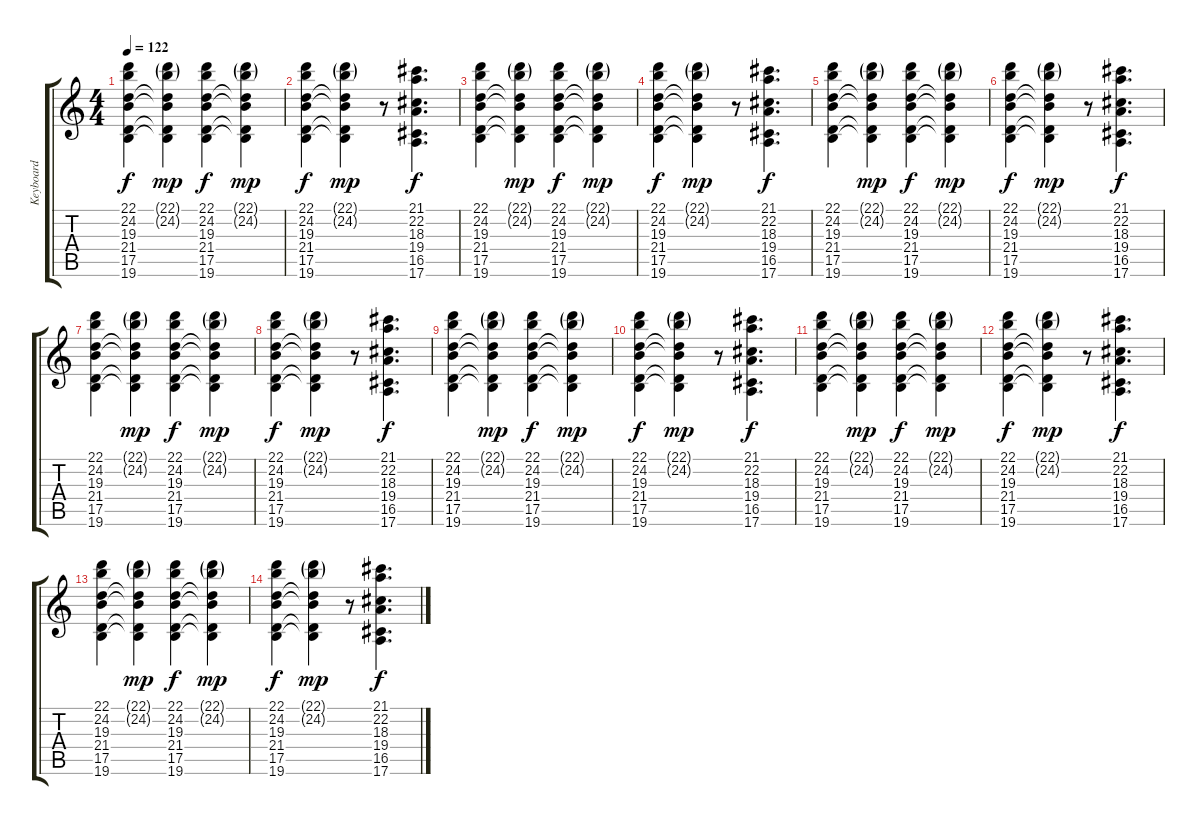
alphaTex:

\track ("Keyboard" "Keyboard") {instrument synthbrass1}
\staff {score tabs}
\tuning (E4 B3 G3 D3 A2 E2) {hide}
\ts (4 4)
\tempo 122
\clef g2
\ks c
(22.1 24.2 19.3 21.4 17.5 19.6).4{dy f volume 14} (22.1{g} 24.2{g} 19.3{t} 21.4{t} 17.5{t} 19.6{t}).4{dy mp} (22.1 24.2 19.3 21.4 17.5 19.6).4{dy f} (22.1{g} 24.2{g} 19.3{t} 21.4{t} 17.5{t} 19.6{t}).4{dy mp} |
(22.1 24.2 19.3 21.4 17.5 19.6).4{dy f} (22.1{g} 24.2{g} 19.3{t} 21.4{t} 17.5{t} 19.6{t}).4{dy mp} r.8 (21.1 22.2 18.3 19.4 16.5 17.6).4{d dy f} |
(22.1 24.2 19.3 21.4 17.5 19.6).4 (22.1{g} 24.2{g} 19.3{t} 21.4{t} 17.5{t} 19.6{t}).4{dy mp} (22.1 24.2 19.3 21.4 17.5 19.6).4{dy f} (22.1{g} 24.2{g} 19.3{t} 21.4{t} 17.5{t} 19.6{t}).4{dy mp} |
(22.1 24.2 19.3 21.4 17.5 19.6).4{dy f} (22.1{g} 24.2{g} 19.3{t} 21.4{t} 17.5{t} 19.6{t}).4{dy mp} r.8 (21.1 22.2 18.3 19.4 16.5 17.6).4{d dy f} |
(22.1 24.2 19.3 21.4 17.5 19.6).4 (22.1{g} 24.2{g} 19.3{t} 21.4{t} 17.5{t} 19.6{t}).4{dy mp} (22.1 24.2 19.3 21.4 17.5 19.6).4{dy f} (22.1{g} 24.2{g} 19.3{t} 21.4{t} 17.5{t} 19.6{t}).4{dy mp} |
(22.1 24.2 19.3 21.4 17.5 19.6).4{dy f} (22.1{g} 24.2{g} 19.3{t} 21.4{t} 17.5{t} 19.6{t}).4{dy mp} r.8 (21.1 22.2 18.3 19.4 16.5 17.6).4{d dy f} |
(22.1 24.2 19.3 21.4 17.5 19.6).4 (22.1{g} 24.2{g} 19.3{t} 21.4{t} 17.5{t} 19.6{t}).4{dy mp} (22.1 24.2 19.3 21.4 17.5 19.6).4{dy f} (22.1{g} 24.2{g} 19.3{t} 21.4{t} 17.5{t} 19.6{t}).4{dy mp} |
(22.1 24.2 19.3 21.4 17.5 19.6).4{dy f} (22.1{g} 24.2{g} 19.3{t} 21.4{t} 17.5{t} 19.6{t}).4{dy mp} r.8 (21.1 22.2 18.3 19.4 16.5 17.6).4{d dy f} |
(22.1 24.2 19.3 21.4 17.5 19.6).4 (22.1{g} 24.2{g} 19.3{t} 21.4{t} 17.5{t} 19.6{t}).4{dy mp} (22.1 24.2 19.3 21.4 17.5 19.6).4{dy f} (22.1{g} 24.2{g} 19.3{t} 21.4{t} 17.5{t} 19.6{t}).4{dy mp} |
(22.1 24.2 19.3 21.4 17.5 19.6).4{dy f} (22.1{g} 24.2{g} 19.3{t} 21.4{t} 17.5{t} 19.6{t}).4{dy mp} r.8 (21.1 22.2 18.3 19.4 16.5 17.6).4{d dy f} |
(22.1 24.2 19.3 21.4 17.5 19.6).4 (22.1{g} 24.2{g} 19.3{t} 21.4{t} 17.5{t} 19.6{t}).4{dy mp} (22.1 24.2 19.3 21.4 17.5 19.6).4{dy f} (22.1{g} 24.2{g} 19.3{t} 21.4{t} 17.5{t} 19.6{t}).4{dy mp} |
(22.1 24.2 19.3 21.4 17.5 19.6).4{dy f} (22.1{g} 24.2{g} 19.3{t} 21.4{t} 17.5{t} 19.6{t}).4{dy mp} r.8 (21.1 22.2 18.3 19.4 16.5 17.6).4{d dy f} |
(22.1 24.2 19.3 21.4 17.5 19.6).4 (22.1{g} 24.2{g} 19.3{t} 21.4{t} 17.5{t} 19.6{t}).4{dy mp} (22.1 24.2 19.3 21.4 17.5 19.6).4{dy f} (22.1{g} 24.2{g} 19.3{t} 21.4{t} 17.5{t} 19.6{t}).4{dy mp} |
(22.1 24.2 19.3 21.4 17.5 19.6).4{dy f} (22.1{g} 24.2{g} 19.3{t} 21.4{t} 17.5{t} 19.6{t}).4{dy mp} r.8 (21.1 22.2 18.3 19.4 16.5 17.6).4{d dy f}
